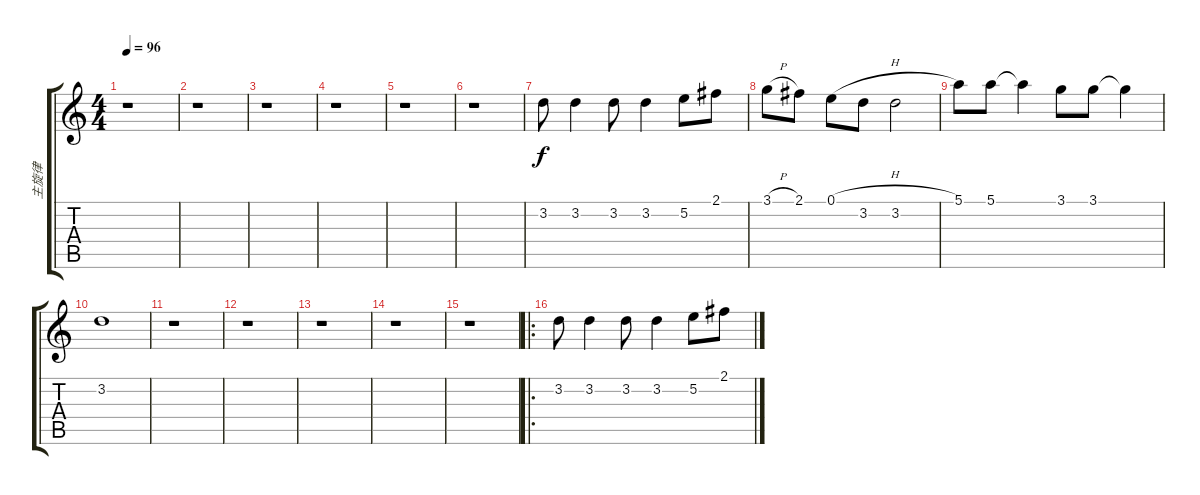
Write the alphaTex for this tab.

\track ("主旋律" "主旋律") {instrument acousticguitarnylon}
\staff {score tabs}
\tuning (E4 B3 G3 D3 A2 E2) {hide}
\ts (4 4)
\tempo 96
\clef g2
\ks c
r.1{dy f instrument acousticguitarnylon} |
r.1 |
r.1 |
r.1 |
r.1 |
r.1 |
3.2.8 3.2.4 3.2.8 3.2.4 5.2.8 2.1.8 |
3.1{h}.8 2.1.8 0.1{h}.8 3.2.8 3.2.2 |
5.1.8 5.1.8 5.1{t}.4 3.1.8 3.1.8 3.1{t}.4 |
3.2.1 |
r.1 |
r.1 |
r.1 |
r.1 |
r.1 |
\ro
3.2.8 3.2.4 3.2.8 3.2.4 5.2.8 2.1.8
